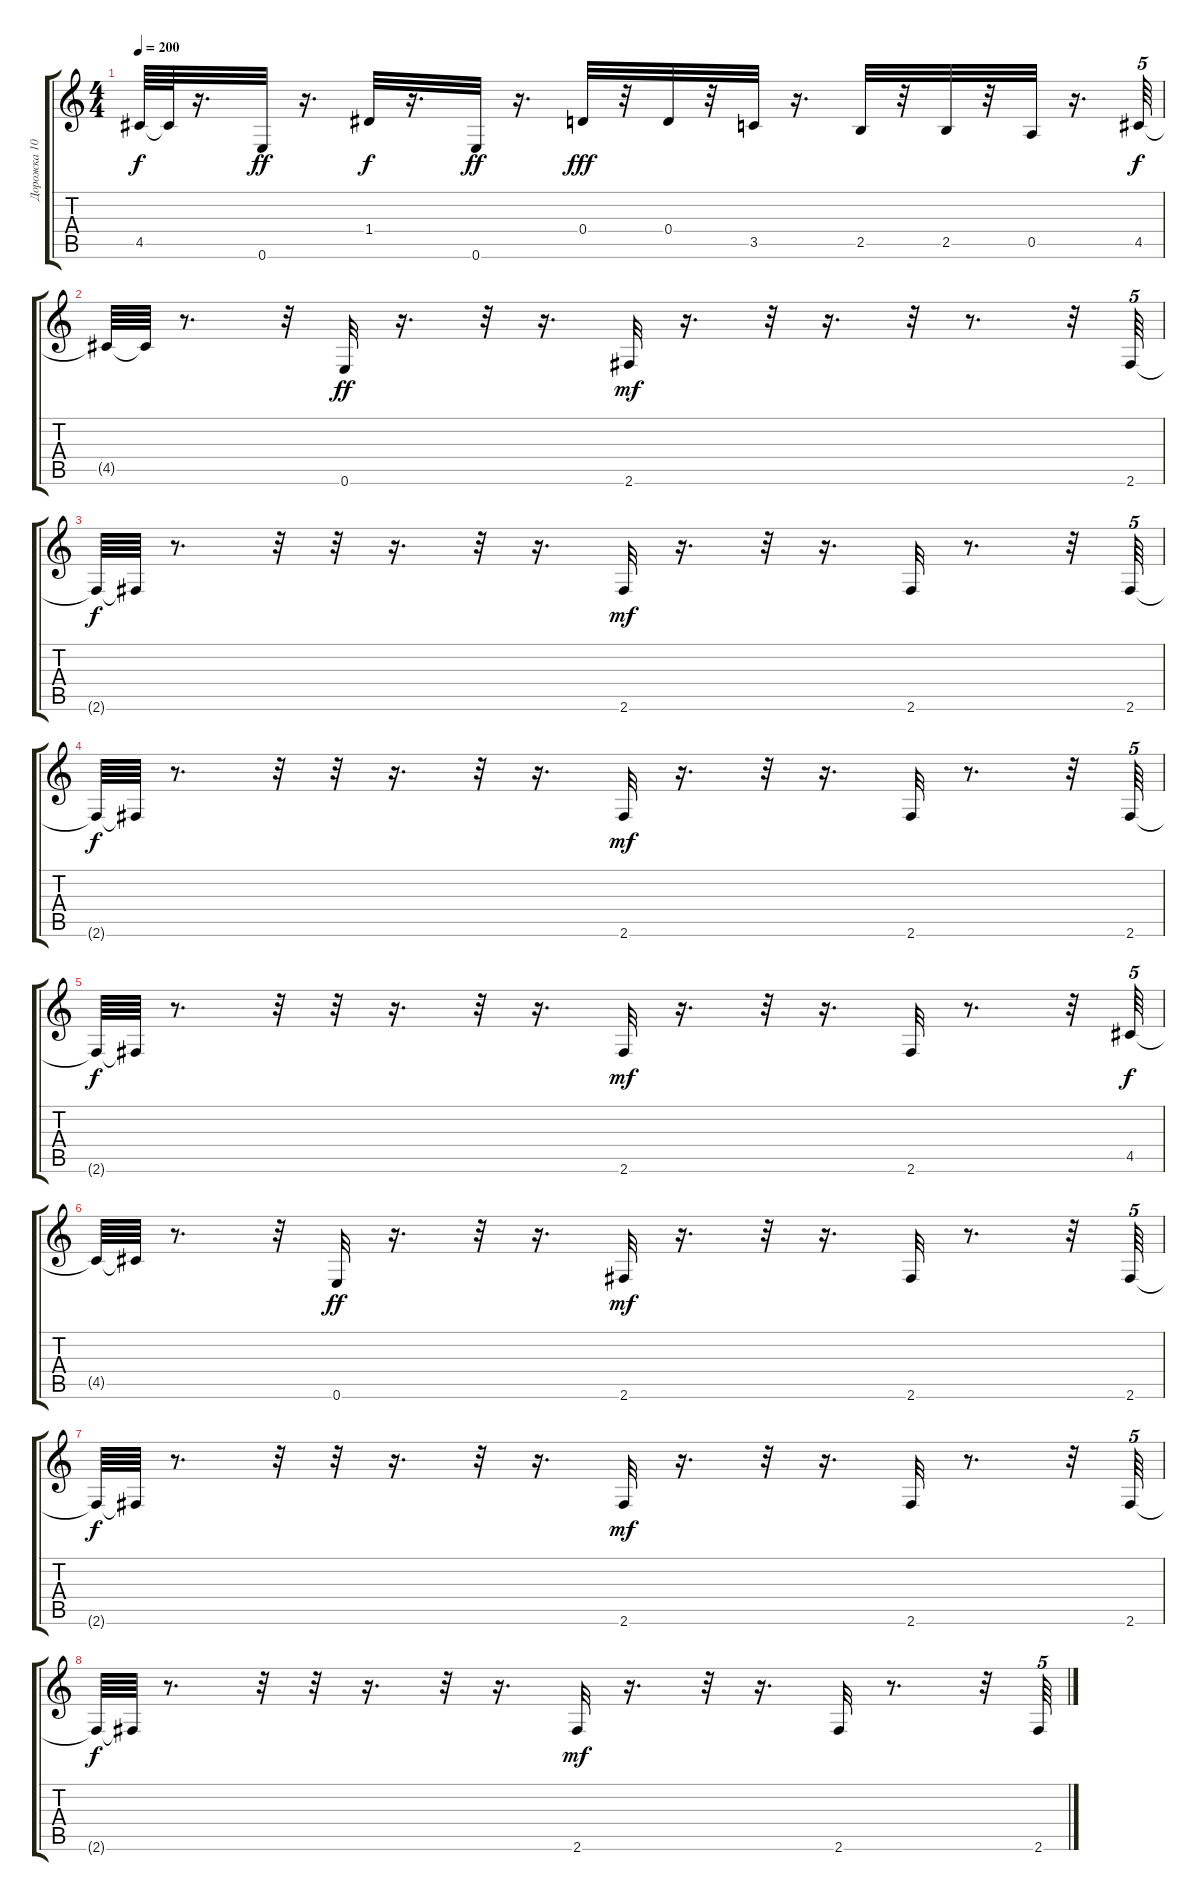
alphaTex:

\track ("Дорожка 10" "Дорожка 10") {instrument acousticguitarnylon}
\staff {score tabs}
\tuning (E4 B3 G3 D3 A2 E2) {hide}
\ts (4 4)
\tempo 200
\clef g2
\ks c
4.5{t}.64{dy f} 4.5{t}.64 r.16{d} 0.6.32{dy ff} r.16{d} 1.4.32{dy f} r.16{d} 0.6.32{dy ff} r.16{d} 0.4.32{dy fff} r.32 0.4.32 r.32 3.5.32 r.16{d} 2.5.32 r.32 2.5.32 r.32 0.5.32 r.16{d} 4.5.64{tu (5 4) dy f} |
4.5{t}.64 4.5{t}.64 r.8{d} r.32 0.6.32{dy ff} r.16{d} r.32 r.16{d} 2.6.32{dy mf} r.16{d} r.32 r.16{d} r.32 r.8{d} r.32 2.6.64{tu (5 4)} |
2.6{t}.64{dy f} 2.6{t}.64 r.8{d} r.32 r.32 r.16{d} r.32 r.16{d} 2.6.32{dy mf} r.16{d} r.32 r.16{d} 2.6.32 r.8{d} r.32 2.6.64{tu (5 4)} |
2.6{t}.64{dy f} 2.6{t}.64 r.8{d} r.32 r.32 r.16{d} r.32 r.16{d} 2.6.32{dy mf} r.16{d} r.32 r.16{d} 2.6.32 r.8{d} r.32 2.6.64{tu (5 4)} |
2.6{t}.64{dy f} 2.6{t}.64 r.8{d} r.32 r.32 r.16{d} r.32 r.16{d} 2.6.32{dy mf} r.16{d} r.32 r.16{d} 2.6.32 r.8{d} r.32 4.5.64{tu (5 4) dy f} |
4.5{t}.64 4.5{t}.64 r.8{d} r.32 0.6.32{dy ff} r.16{d} r.32 r.16{d} 2.6.32{dy mf} r.16{d} r.32 r.16{d} 2.6.32 r.8{d} r.32 2.6.64{tu (5 4)} |
2.6{t}.64{dy f} 2.6{t}.64 r.8{d} r.32 r.32 r.16{d} r.32 r.16{d} 2.6.32{dy mf} r.16{d} r.32 r.16{d} 2.6.32 r.8{d} r.32 2.6.64{tu (5 4)} |
2.6{t}.64{dy f} 2.6{t}.64 r.8{d} r.32 r.32 r.16{d} r.32 r.16{d} 2.6.32{dy mf} r.16{d} r.32 r.16{d} 2.6.32 r.8{d} r.32 2.6.64{tu (5 4)}
